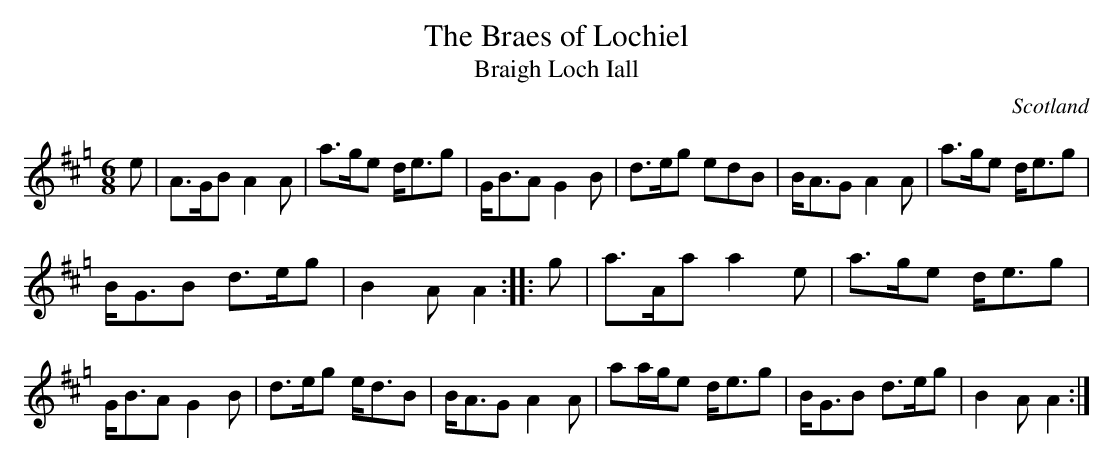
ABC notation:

X:1
T:Braes of Lochiel, The
T:Braigh Loch Iall
O:Scotland
M:6/8
K:Hp
e|\
A>GB A2A|a>ge d<eg|G<BA G2B|d>eg edB|\
B<AG A2A|a>ge d<eg|
B<GB d>eg|B2A A2::\
g|\
a>Aa a2e|a>ge d<eg|
G<BA G2B|d>eg e<dB|\
B<AG A2A|aa/g/e d<eg|B<GB d>eg|B2AA2:|
